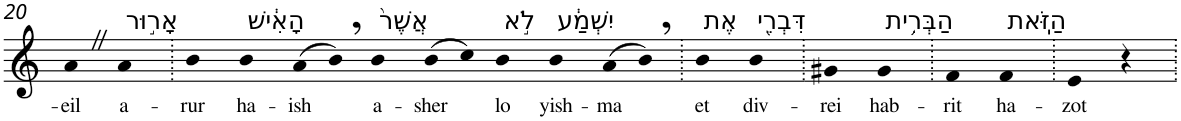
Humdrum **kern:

**kern	**text
*part1	*part1
*staff1	*staff1
*I"Piano	*
*I'Pno	*
!!LO:PB:g=z
*clefG2	*
*k[]	*
=20	=20
!	!LO:LY:b
4aZ	-eil
!LO:TX:a:t=אָר֣וּר	!
!	!LO:LY:b
4a	a-
=21.	=21.
!	!LO:LY:b
4b	-rur
!LO:TX:a:t=הָאִ֔ישׁ	!
!	!LO:LY:b
4b	ha-
!	!LO:LY:b
(>8a	-ish
8b,)	.
!LO:TX:a:t=אֲשֶׁר֙	!
!	!LO:LY:b
4b	a-
!	!LO:LY:b
(>8b	-sher
8cc)	.
!LO:TX:a:t=לֹ֣א	!
!	!LO:LY:b
4b	lo
!LO:TX:a:t=יִשְׁמַ֔ע	!
!	!LO:LY:b
4b	yish-
!	!LO:LY:b
(>8a	-ma
8b,)	.
=22.	=22.
!LO:TX:a:t=אֶת	!
!	!LO:LY:b
4b	et
!LO:TX:a:t=דִּבְרֵ֖י	!
!	!LO:LY:b
4b	div-
=23.	=23.
!	!LO:LY:b
4g#X	-rei
!LO:TX:a:t=הַבְּרִ֥ית	!
!	!LO:LY:b
4g#	hab-
=24.	=24.
!	!LO:LY:b
4f	-rit
!LO:TX:a:t=הַזֹּֽאת	!
!	!LO:LY:b
4f	ha-
=25.	=25.
!	!LO:LY:b
4e	-zot
4r	.
=.	=.
*-	*-
